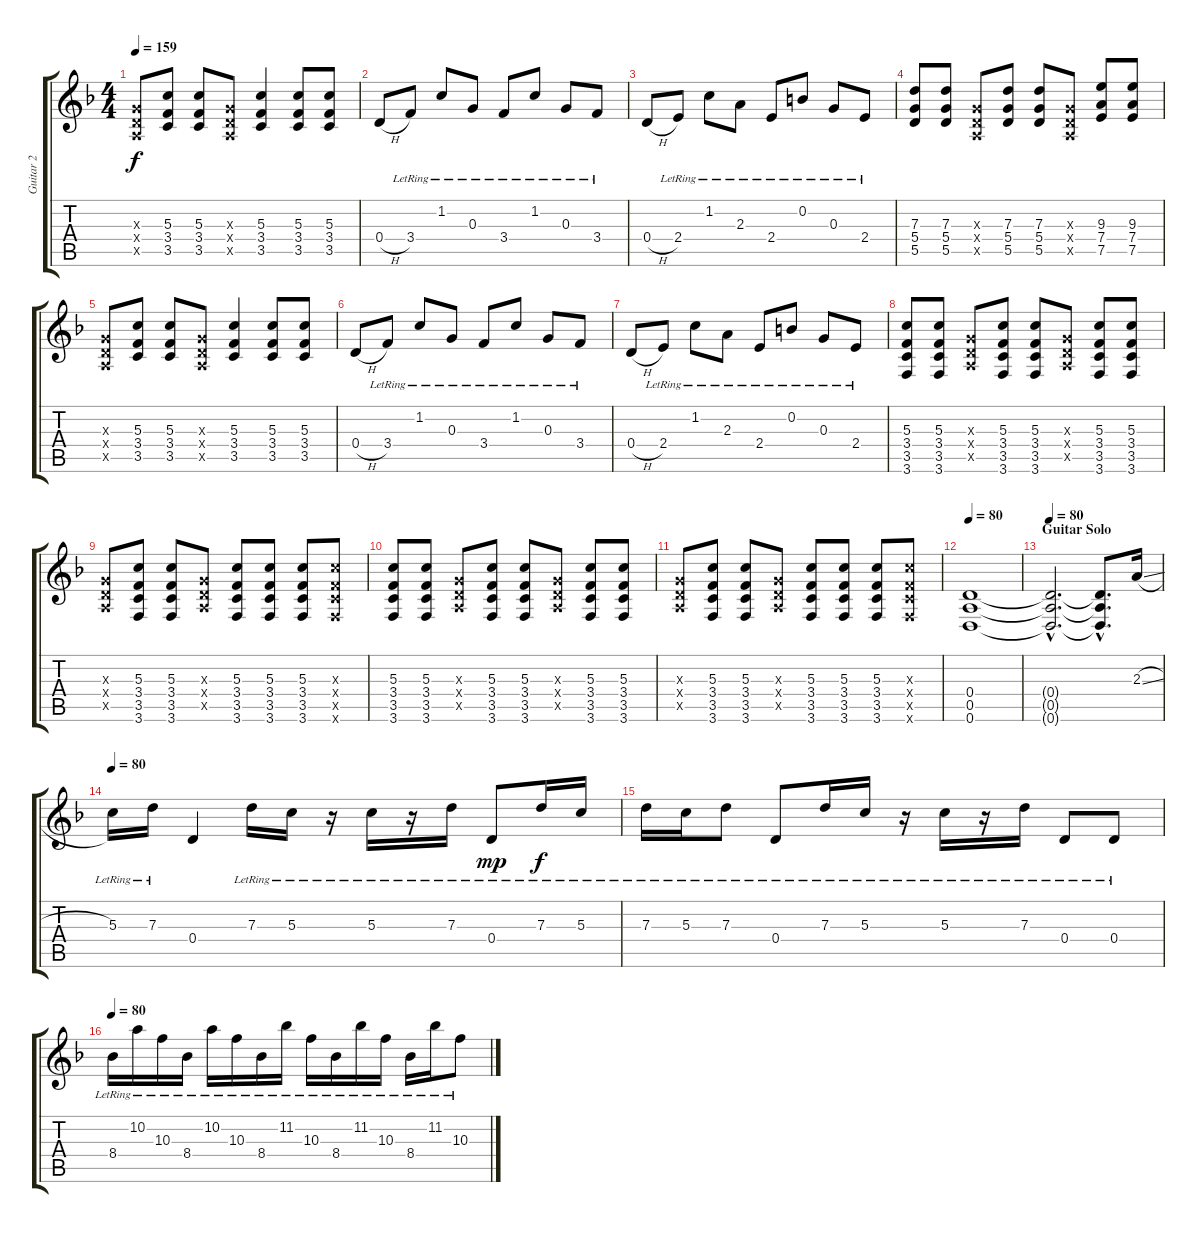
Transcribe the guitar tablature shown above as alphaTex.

\track ("Guitar 2" "Guitar 2") {instrument distortionguitar}
\staff {score tabs}
\tuning (E4 B3 G3 D3 A2 D2) {hide}
\ts (4 4)
\tempo 159
\clef g2
\ks f
(0.3{x} 0.4{x} 0.5{x}).8{dy f} (5.3 3.4 3.5).8 (5.3 3.4 3.5).8 (0.3{x} 0.4{x} 0.5{x}).8 (5.3 3.4 3.5).4 (5.3 3.4 3.5).8 (5.3 3.4 3.5).8 |
0.4{h}.8 3.4{lr}.8 1.2{lr}.8 0.3{lr}.8 3.4{lr}.8 1.2{lr}.8 0.3{lr}.8 3.4{lr}.8 |
0.4{h}.8 2.4{lr}.8 1.2{lr}.8 2.3{lr}.8 2.4{lr}.8 0.2{lr}.8 0.3{lr}.8 2.4{lr}.8 |
(7.3 5.4 5.5).8 (7.3 5.4 5.5).8 (0.3{x} 0.4{x} 0.5{x}).8 (7.3 5.4 5.5).8 (7.3 5.4 5.5).8 (0.3{x} 0.4{x} 0.5{x}).8 (9.3 7.4 7.5).8 (9.3 7.4 7.5).8 |
(0.3{x} 0.4{x} 0.5{x}).8 (5.3 3.4 3.5).8 (5.3 3.4 3.5).8 (0.3{x} 0.4{x} 0.5{x}).8 (5.3 3.4 3.5).4 (5.3 3.4 3.5).8 (5.3 3.4 3.5).8 |
0.4{h}.8 3.4{lr}.8 1.2{lr}.8 0.3{lr}.8 3.4{lr}.8 1.2{lr}.8 0.3{lr}.8 3.4{lr}.8 |
0.4{h}.8 2.4{lr}.8 1.2{lr}.8 2.3{lr}.8 2.4{lr}.8 0.2{lr}.8 0.3{lr}.8 2.4{lr}.8 |
(5.3 3.4 3.5 3.6).8 (5.3 3.4 3.5 3.6).8 (0.3{x} 0.4{x} 0.5{x}).8 (5.3 3.4 3.5 3.6).8 (5.3 3.4 3.5 3.6).8 (0.3{x} 0.4{x} 0.5{x}).8 (5.3 3.4 3.5 3.6).8 (5.3 3.4 3.5 3.6).8 |
(0.3{x} 0.4{x} 0.5{x}).8 (5.3 3.4 3.5 3.6).8 (5.3 3.4 3.5 3.6).8 (0.3{x} 0.4{x} 0.5{x}).8 (5.3 3.4 3.5 3.6).8 (5.3 3.4 3.5 3.6).8 (5.3 3.4 3.5 3.6).8 (5.3{x} 3.4{x} 3.5{x} 3.6{x}).8 |
(5.3 3.4 3.5 3.6).8 (5.3 3.4 3.5 3.6).8 (0.3{x} 0.4{x} 0.5{x}).8 (5.3 3.4 3.5 3.6).8 (5.3 3.4 3.5 3.6).8 (0.3{x} 0.4{x} 0.5{x}).8 (5.3 3.4 3.5 3.6).8 (5.3 3.4 3.5 3.6).8 |
(0.3{x} 0.4{x} 0.5{x}).8 (5.3 3.4 3.5 3.6).8 (5.3 3.4 3.5 3.6).8 (0.3{x} 0.4{x} 0.5{x}).8 (5.3 3.4 3.5 3.6).8 (5.3 3.4 3.5 3.6).8 (5.3 3.4 3.5 3.6).8 (5.3{x} 3.4{x} 3.5{x} 3.6{x}).8 |
\tempo 80
(0.4 0.5 0.6).1 |
\section ("" "Guitar Solo")
\tempo 80
(0.4{hac t} 0.5{hac t} 0.6{hac t}).2{d instrument electricguitarjazz} (0.4{hac t} 0.5{hac t} 0.6{hac t}).8{d} 2.3{sl}.16 |
\tempo 80
5.3{lr}.16 7.3{lr}.16 0.4.4 7.3{lr}.16 5.3{lr}.16 r.16 5.3{lr}.16 r.16 7.3{lr}.16 0.4{lr}.8{dy mp} 7.3{lr}.16{dy f} 5.3{lr}.16 |
7.3{lr}.16 5.3{lr}.16 7.3{lr}.8 0.4{lr}.8 7.3{lr}.16 5.3{lr}.16 r.16 5.3{lr}.16 r.16 7.3{lr}.16 0.4{lr}.8 0.4{lr}.8 |
\tempo 80
8.4{lr}.16 10.2{lr}.16 10.3{lr}.16 8.4{lr}.16 10.2{lr}.16 10.3{lr}.16 8.4{lr}.16 11.2{lr}.16 10.3{lr}.16 8.4{lr}.16 11.2{lr}.16 10.3{lr}.16 8.4{lr}.16 11.2{lr}.16 10.3{lr}.8
